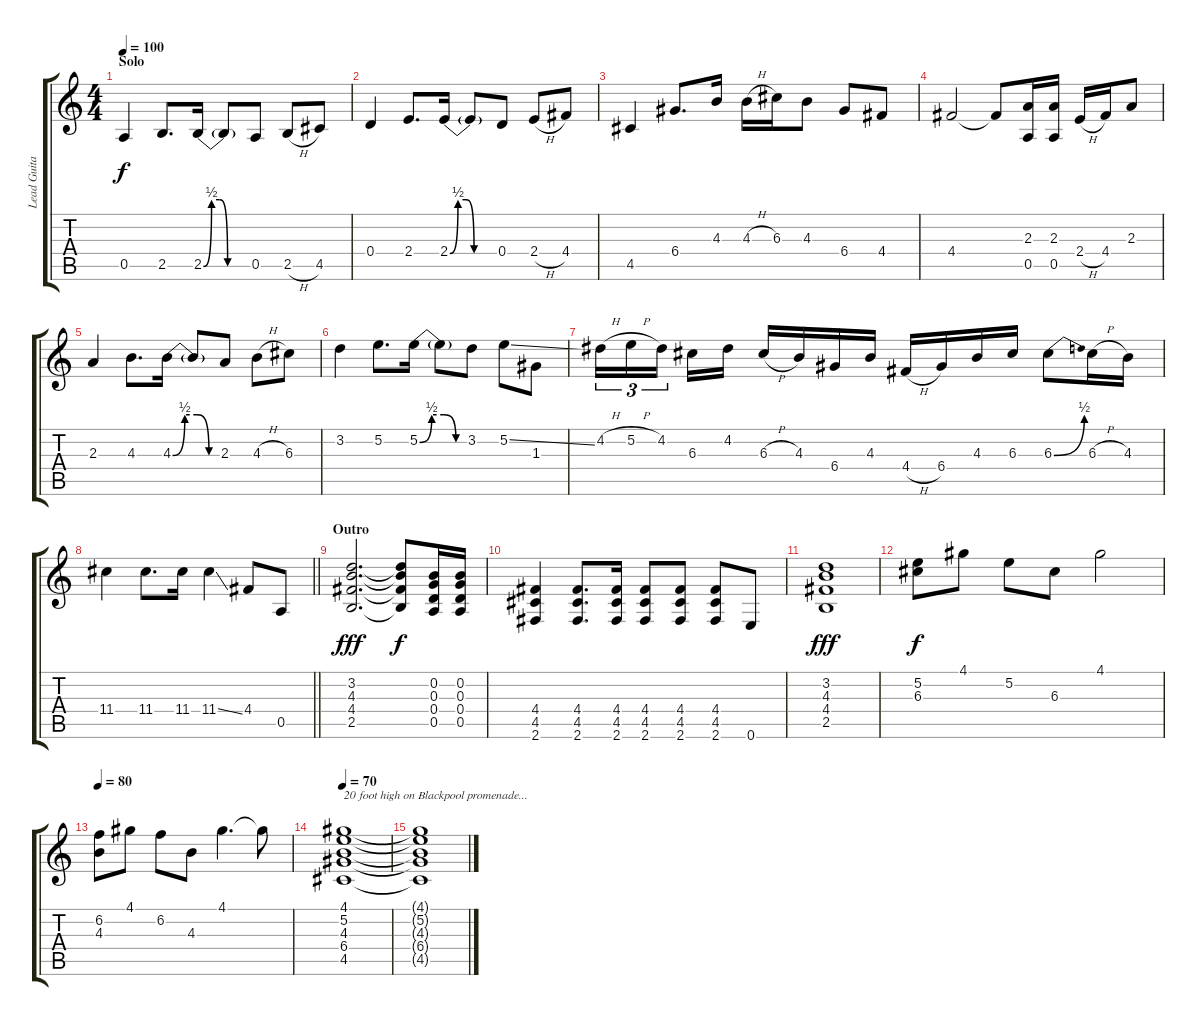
\track ("Lead Guitar" "Lead Guita") {instrument electricguitarclean}
\staff {score tabs}
\tuning (E4 B3 G3 D3 A2 E2) {hide}
\ts (4 4)
\section ("" "Solo")
\tempo 100
\clef g2
\ks c
0.5.4{dy f balance 16} 2.5.8{d} 2.5{be (custom 0 0 10 2 20 2 30 0 60 0)}.16 2.5{t}.8 0.5.8 2.5{h}.8 4.5.8 |
0.4.4 2.4.8{d} 2.4{be (custom 0 0 10 2 20 2 30 0 60 0)}.16 2.4{t}.8 0.4.8 2.4{h}.8 4.4.8 |
4.5.4 6.4.8{d} 4.3.16 4.3{h}.16 6.3.16 4.3.8 6.4.8 4.4.8 |
4.4.2 4.4{t}.8 (2.3 0.5).16 (2.3 0.5).16 2.4{h}.16 4.4.16 2.3.8 |
2.3.4 4.3.8{d} 4.3{be (custom 0 0 15 2 30 2 45 0 60 0)}.16 4.3{t}.8 2.3.8 4.3{h}.8 6.3.8 |
3.2.4 5.2.8{d} 5.2{be (custom 0 0 15 2 30 2 45 0 60 0)}.16 5.2{t}.8 3.2.8 5.2{ss}.8 1.3.8 |
4.2{h}.16{tu (3 2)} 5.2{h}.16{tu (3 2)} 4.2.16{tu (3 2) beam splitsecondary} 6.3.16 4.2.16 6.3{h}.16 4.3.16 6.4.16 4.3.16 4.4{h}.16 6.4.16 4.3.16 6.3.16 6.3{be (bend 0 0 60 2)}.8 6.3{h}.16 4.3.16 |
\barLineRight lightlight
11.4.4 11.4.8{d} 11.4.16 11.4{ss}.4 4.4.8 0.5.8 |
\section ("" "Outro")
(3.2 4.3 4.4 2.5).2{d dy fff balance 8} (3.2{t} 4.3{t} 4.4{t} 2.5{t}).8{dy f} (0.2 0.3 0.4 0.5).16 (0.2 0.3 0.4 0.5).16 |
(4.4 4.5 2.6).4 (4.4 4.5 2.6).8{d} (4.4 4.5 2.6).16 (4.4 4.5 2.6).8 (4.4 4.5 2.6).8 (4.4 4.5 2.6).8 0.6.8 |
(3.2 4.3 4.4 2.5).1{dy fff} |
(5.2 6.3).8{dy f} 4.1.8 5.2.8 6.3.8 4.1.2 |
\tempo 80
(6.2 4.3).8 4.1.8 6.2.8 4.3.8 4.1.4{d} 4.1{t}.8 |
\tempo 70
(4.1 5.2 4.3 6.4 4.5).1{txt "20 foot high on Blackpool promenade..."} |
(4.1{t} 5.2{t} 4.3{t} 6.4{t} 4.5{t}).1
